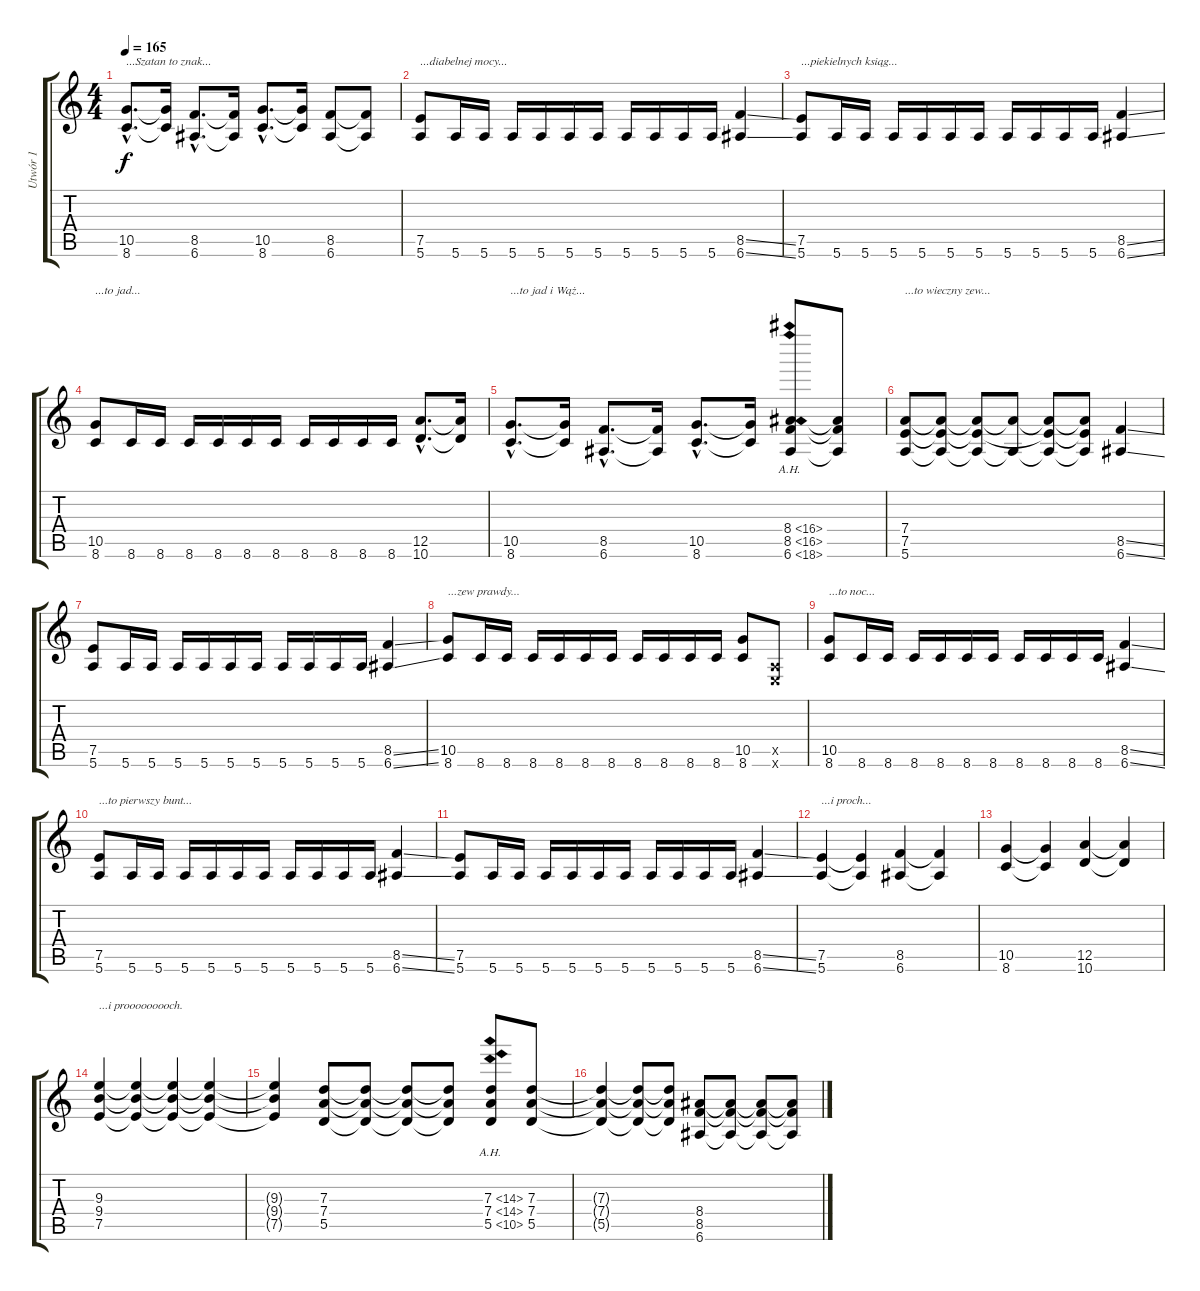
\track ("Utwór 1" "Utwór 1") {instrument distortionguitar}
\staff {score tabs}
\tuning (E4 B3 G3 D3 A2 E2) {hide}
\ts (4 4)
\tempo 165
\clef g2
\ks c
(10.5{hac} 8.6{hac}).8{d txt "...Szatan to znak..." dy f} (10.5{t} 8.6{t}).16 (8.5{hac} 6.6{hac}).8{d} (8.5{t} 6.6{t}).16 (10.5{hac} 8.6{hac}).8{d} (10.5{t} 8.6{t}).16 (8.5 6.6).8 (8.5{t} 6.6{t}).8 |
(7.5 5.6).8{txt "...diabelnej mocy..."} 5.6.16 5.6.16 5.6.16 5.6.16 5.6.16 5.6.16 5.6.16 5.6.16 5.6.16 5.6.16 (8.5{ss} 6.6{ss}).4 |
(7.5 5.6).8{txt "...piekielnych ksiąg..."} 5.6.16 5.6.16 5.6.16 5.6.16 5.6.16 5.6.16 5.6.16 5.6.16 5.6.16 5.6.16 (8.5{ss} 6.6{ss}).4 |
(10.5 8.6).8{txt "...to jad..."} 8.6.16 8.6.16 8.6.16 8.6.16 8.6.16 8.6.16 8.6.16 8.6.16 8.6.16 8.6.16 (12.5{hac} 10.6{hac}).8{d} (12.5{t} 10.6{t}).16 |
(10.5{hac} 8.6{hac}).8{d txt "...to jad i Wąż..."} (10.5{t} 8.6{t}).16 (8.5{hac} 6.6{hac}).8{d} (8.5{t} 6.6{t}).16 (10.5{hac} 8.6{hac}).8{d} (10.5{t} 8.6{t}).16 (8.4{ah 8} 8.5{ah 8} 6.6{ah 12}).8 (8.4{t} 8.5{t} 6.6{t}).8 |
(7.4 7.5 5.6).8{txt "...to wieczny zew..."} (7.4{t} 7.5{t} 5.6{t}).8 (7.4{t} 7.5{t} 5.6{t}).8 (7.4{t} 5.6{t}).8 (7.4{t} 7.5{t} 5.6{t}).8 (7.4{t} 7.5{t} 5.6{t}).8 (8.5{ss} 6.6{ss}).4 |
(7.5 5.6).8 5.6.16 5.6.16 5.6.16 5.6.16 5.6.16 5.6.16 5.6.16 5.6.16 5.6.16 5.6.16 (8.5{ss} 6.6{ss}).4 |
(10.5 8.6).8{txt "...zew prawdy..."} 8.6.16 8.6.16 8.6.16 8.6.16 8.6.16 8.6.16 8.6.16 8.6.16 8.6.16 8.6.16 (10.5 8.6).8 (0.5{x} 0.6{x}).8 |
(10.5 8.6).8{txt "...to noc..."} 8.6.16 8.6.16 8.6.16 8.6.16 8.6.16 8.6.16 8.6.16 8.6.16 8.6.16 8.6.16 (8.5{ss} 6.6{ss}).4 |
(7.5 5.6).8{txt "...to pierwszy bunt..."} 5.6.16 5.6.16 5.6.16 5.6.16 5.6.16 5.6.16 5.6.16 5.6.16 5.6.16 5.6.16 (8.5{ss} 6.6{ss}).4 |
(7.5 5.6).8 5.6.16 5.6.16 5.6.16 5.6.16 5.6.16 5.6.16 5.6.16 5.6.16 5.6.16 5.6.16 (8.5{ss} 6.6{ss}).4 |
(7.5 5.6).4{txt "...i proch..."} (7.5{t} 5.6{t}).4 (8.5 6.6).4 (8.5{t} 6.6{t}).4 |
(10.5 8.6).4 (10.5{t} 8.6{t}).4 (12.5 10.6).4 (12.5{t} 10.6{t}).4 |
(9.3 9.4 7.5).4{txt "...i prooooooooch."} (9.3{t} 9.4{t} 7.5{t}).4 (9.3{t} 9.4{t} 7.5{t}).4 (9.3{t} 9.4{t} 7.5{t}).4 |
(9.3{t} 9.4{t} 7.5{t}).4 (7.3 7.4 5.5).8 (7.3{t} 7.4{t} 5.5{t}).8 (7.3{t} 7.4{t} 5.5{t}).8 (7.3{t} 7.4{t} 5.5{t}).8 (7.3{ah 7} 7.4{ah 7} 5.5{ah 5}).8 (7.3 7.4 5.5).8 |
(7.3{t} 7.4{t} 5.5{t}).4 (7.3{t} 7.4{t} 5.5{t}).8 (7.3{t} 7.4{t} 5.5{t}).8 (8.4 8.5 6.6).8 (8.4{t} 8.5{t} 6.6{t}).8 (8.4{t} 8.5{t} 6.6{t}).8 (8.4{t} 8.5{t} 6.6{t}).8
